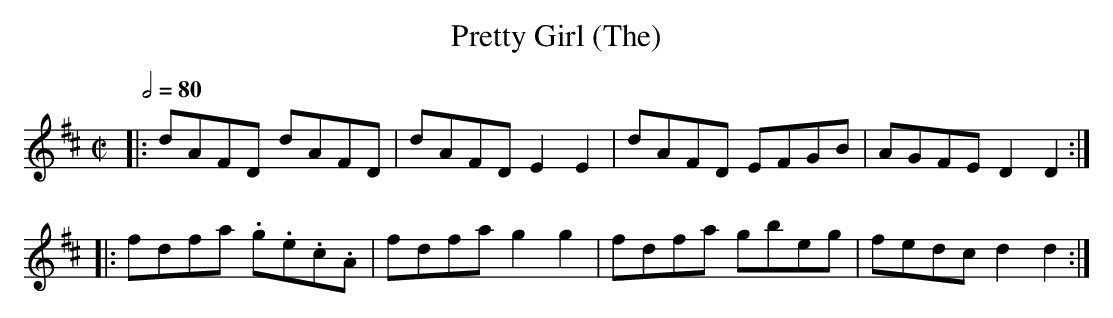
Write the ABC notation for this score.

X:1
T:Pretty Girl (The)
M:C|
L:1/8
Q:1/2=80
K:D
|:dAFD dAFD|dAFD E2E2|dAFD EFGB|AGFE D2D2:|]
|:fdfa .g.e.c.A|fdfa g2g2|fdfa gbeg|fedc d2d2:|]
